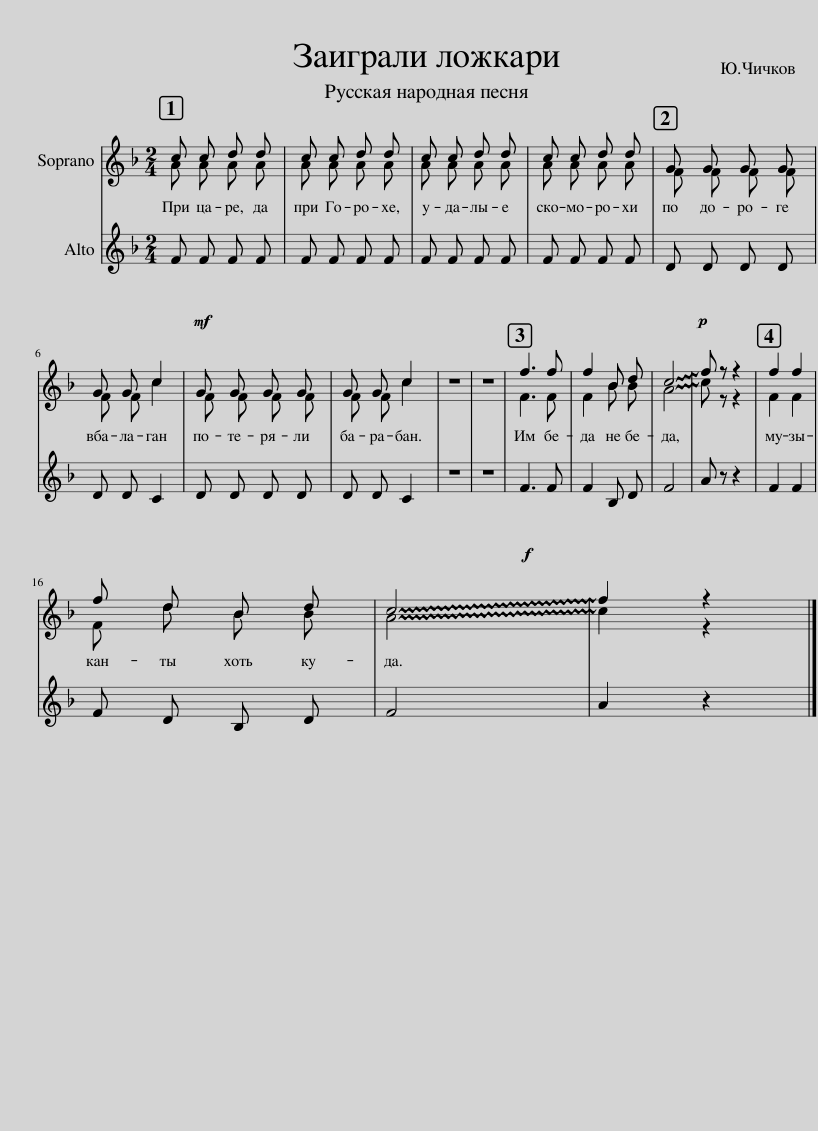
X:1
%%score ( 1 2 ) 3
L:1/8
M:2/4
I:linebreak $
K:F
V:1 treble
V:2 treble
V:3 treble
V:1
 c c d d | c c d d | c c d d | c c d d | G G G G |$ %5
 G G c2 | G G G G | G G c2 | z4 | z4 | %10
 f3 f | f2 B d | !~(!c4 | !~)!f z z2 | f2 f2 |$ %15
 f d B d | !~(!c4 | !~)!f2 z2 |] %18
V:2
 A A A A | A A A A | A A A A | A A A A | F F F F |$ %5
 F F c2 | F F F F | F F c2 | x4 | x4 | %10
 F3 F | F2 B B | !~(!A4 | !~)!c z z2 | F2 F2 |$ %15
 F d B B | !~(!A4 | !~)!c2 z2 |] %18
V:3
!mf! F F F F | F F F F | F F F F | F F F F |!p! D D D D |$ %5
 D D C2 | D D D D | D D C2 | z4 | z4 | %10
!f! F3 F | F2 B, D | F4 | A z z2 | F2 F2 |$ %15
 F D B, D | F4 | A2 z2 |] %18
